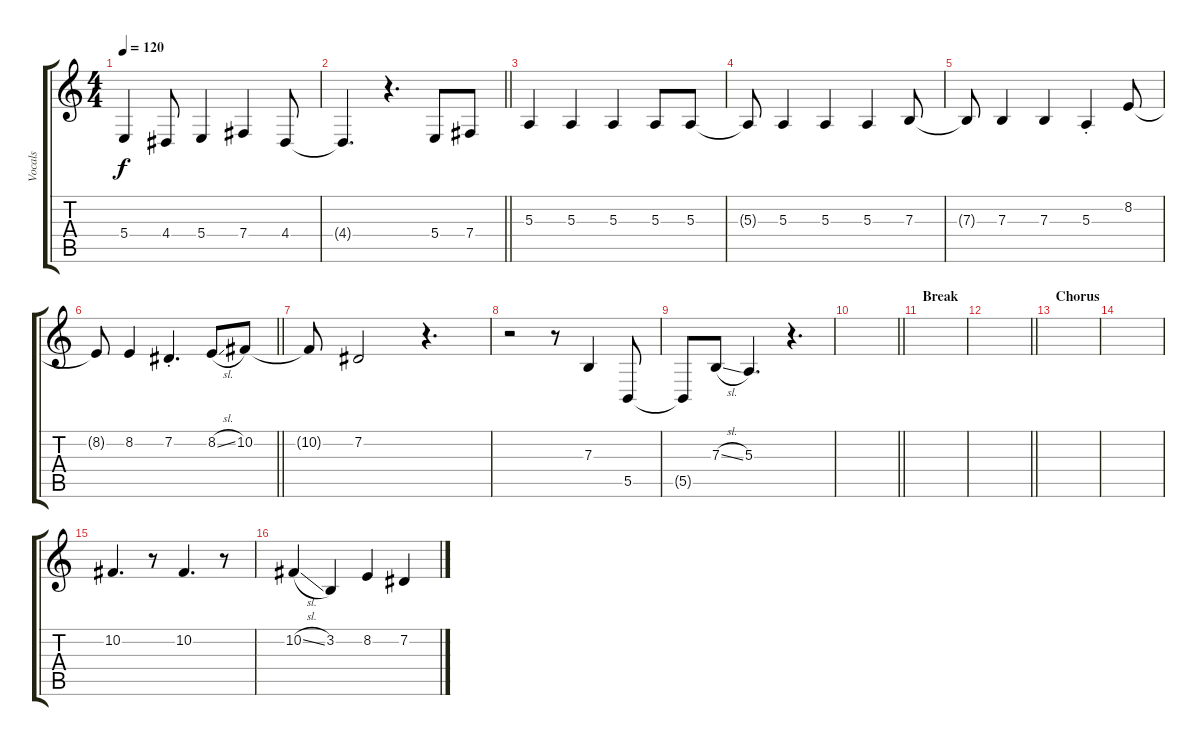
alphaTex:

\track ("Vocals" "Vocals") {instrument altosax}
\staff {score tabs}
\tuning (Db4 Ab3 E3 B2 Gb2 B1) {hide}
\ts (4 4)
\tempo 120
\clef g2
\ks c
5.4.4{dy f} 4.4.8 5.4.4 7.4.4 4.4.8 |
\barLineRight lightlight
4.4{t}.4{d} r.4{d} 5.4.8 7.4.8 |
5.3.4 5.3.4 5.3.4 5.3.8 5.3.8 |
5.3{t}.8 5.3.4 5.3.4 5.3.4 7.3.8 |
7.3{t}.8 7.3.4 7.3.4 5.3{st}.4 8.2.8 |
\barLineRight lightlight
8.2{t}.8 8.2.4 7.2{st}.4{d} 8.2{sl}.8 10.2.8 |
10.2{t}.8 7.2.2 r.4{d} |
r.2 r.8 7.3.4 5.5.8 |
5.5{t}.8 7.3{sl}.8 5.3.4{d} r.4{d} |
\barLineRight lightlight
|
\section ("" "Break")
|
\barLineRight lightlight
|
\section ("" "Chorus")
|
|
10.2.4{d} r.8 10.2.4{d} r.8 |
10.2{sl}.4 3.2.4 8.2.4 7.2.4
